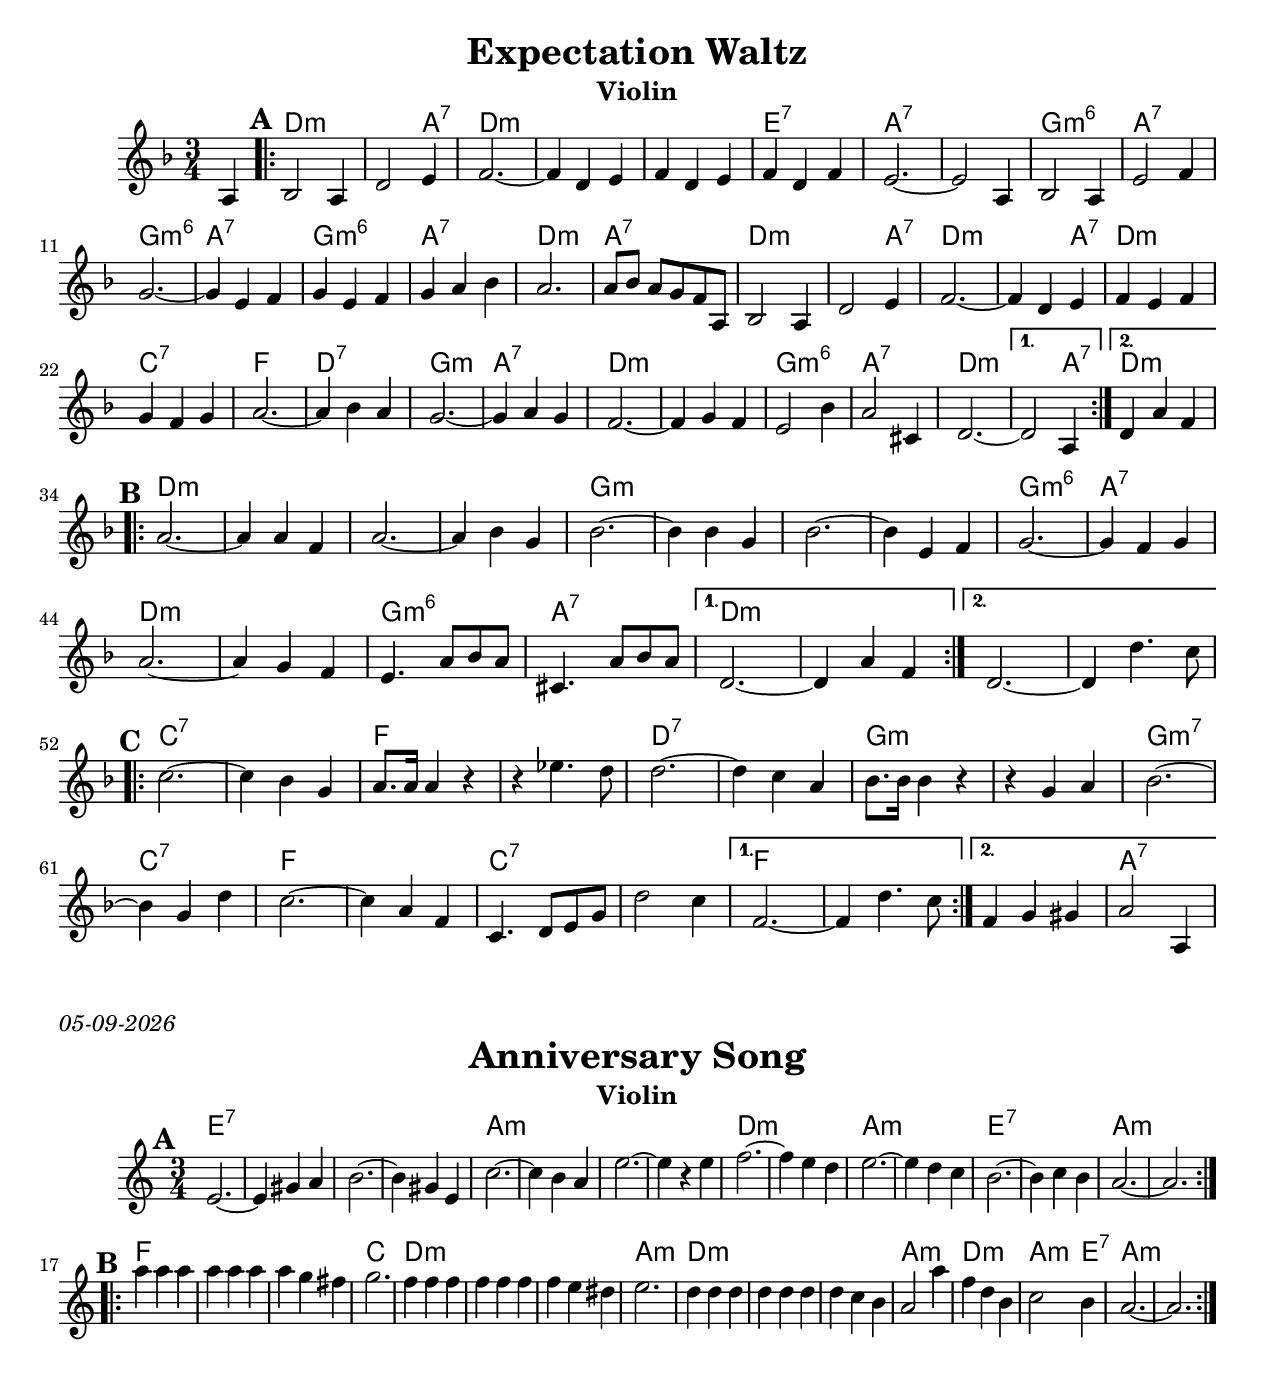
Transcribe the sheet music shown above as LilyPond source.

 \version "2.20.0"

\paper {
  print-all-headers = ##t
  #(set-paper-size "letter")
  %page-breaking = #ly:page-turn-breaking
}
\version "2.18.0"
\include "english.ly"
%\pointAndClickOff
\paper{
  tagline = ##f
  print-all-headers = ##t
  #(set-paper-size "letter")
}

date = #(strftime "%d-%m-%Y" (localtime (current-time)))

%\markup{ \italic{ " Updated " \date  }  }

%\markup{ Got something to say? }

%#################################### Melody ########################
melody = \relative c' {
  \clef treble
  \key d \minor
  \time 3/4
  \set Score.markFormatter = #format-mark-box-alphabet

  \partial 4*1 a4  %lead in notes

  \repeat volta 2{
    \mark \default
    bf2 a4
    d2 e4
    f2.~
    f4 d e

    f4 d e
    f4 d f
    e2. ~ % (f4) %check if f  is correct
    e2 a,4|

    bf2 a4
    e'2 f4
    g2. ~
    g4 e f|  %12

    g4 e f
    g4 a bf
    a2.
    a8 [bf] a g f a,

    bf2 a4
    d2 e4
    f2.~
    f4 d e

    f4 e f
    g4 f g
    a2.~
    a4 bf a

    g2.~ g4 a g
    f2.~f4 g f
    e2 bf'4
    a2 cs,4

    d2.~
  }
  \alternative { { d2 a4}{d4 a' f } }
  \break
  \repeat volta 2{
    \mark \default
    a2.~
    a4 a f
    a2.~
    a4 bf g

    bf2.~   %38
    bf4 bf g
    bf2.~
    bf4 e, f|

    g2.~
    g4 f g
    a2.~
    a4 g f

    e4. a8 bf a
    cs,4. a'8 bf a

  }
  \alternative {
    {
      d,2.~
      d4 a' f
    }
    {
      d2.~
      d4 d'4. c8
    }
  }
  \break
  \repeat volta 2{
    \mark \default
    c2.~
    c4 bf g
    a8. a16 a4 r|
    r4 ef'4. d8

    d2.~
    d4 c a
    bf8. bf16 bf4 r|
    r4 g a

    bf2.~
    bf4 g   d'
    c2.~
    c4 a f

    c4. d8 e g
    d'2 c4
  }
  \alternative {
    {
      f,2.~
      f4 d'4. c8
    }
    {
      f,4 g gs
      a2 a,4
    }
  }
}
%################################# Lyrics #####################
%\addlyrics{  }
%################################# Chords #######################
harmonies =\chordmode {
  s4
  d4*5:m

  a4:7
  d4*9:m
  e4*3:7
  a4*6:7
  g4*3:m6
  a4*3:7
  g4*3:m6
  a4*3:7
  g4*3:m6
  a4*3:7
  d4*3:m

  a4*3:7
  d4*5:m
  a4:7
  d4*5:m

  a4:7
  d4*3:m
  c4*3:7
  f4*3 % r2

  d4*3:7
  g4*3:m
  a4*3:7
  d4*6:m

  g4*3:m6
  a4*3:7
  d4*5:m

  a4:7
  d4*3:m
  %B
  d4*12:m

  g4*12:m
  g4*3:m6
  a4*3:7
  d4*6:m

  g4*3:m6
  a4*3:7
  d4*12:m

  %c
  c4*6:7

  f4*6

  d4*6:7

  g4*6:m

  g4*3:m7
  c4*3:7
  f4*6
  %f2

  c4*6:7

  f4*9

  a4*3:7


}

\score {
  <<
    \new ChordNames {
      \set chordChanges = ##f
      \harmonies
    }
    \new Staff
    \melody
  >>
  \header{
    title= "Expectation Waltz"
    subtitle=""
    composer= ""
    instrument = "Violin"
    arranger= ""
  }
  \midi{\tempo 4 = 120}
  \layout{indent = 1.0\cm}
}
%{
  % more verses:
  \markup{}
  \markup {
  \fill-line {
  \hspace #0.1 % distance from left margin
  \column {
  \line { "1."
  \column {
  ""
  }
  }
  \hspace #0.2 % vertical distance between verses
  \line { "2."
  \column {
  ""
  }
  }
  }
  \hspace #0.1  % horiz. distance between columns
  \column {
  \line { "3."
  \column {
  ""
  }
  }
  \hspace #0.2 % distance between verses
  \line { "4."
  \column {
  ""
  }
  }
  }
  \hspace #0.1 % distance to right margin
  }
  }

%}


%{
convert-ly (GNU LilyPond) 2.16.2  convert-ly: Processing `'...
Applying conversion: 2.15.7, 2.15.9, 2.15.10, 2.15.16, 2.15.17,
2.15.18, 2.15.19, 2.15.20, 2.15.25, 2.15.32, 2.15.39, 2.15.40,
2.15.42, 2.15.43, 2.16.0
%}

\version "2.18.0"
\include "english.ly"
\paper{
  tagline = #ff
  print-all-headers = ##t
  #(set-paper-size "letter")
}
date = #(strftime "%d-%m-%Y" (localtime (current-time)))

\markup{ \italic{ \date }  }

%\markup{ Got something to say? }

global = {
  \clef treble
  \key d \minor
  \time 3/4
  \set Score.markFormatter = #format-mark-box-alphabet
}

%#################################### Melody ########################
%melody =  \transpose c d \relative c' {  %transpose for clarinet
melody =  \relative c' {
  \global
  %\partial 16*3 a16 d f   %lead in notes

  \repeat volta 2{
   \mark \default
   a2.~
   a4 cs d
   e2.~
   e4 cs a
   f'2.~
   f4  e d   % we were
   a'2.~     % wed

   a4 r a
   bf2.~
   bf4 a4 g
   a2.~
   a4 g f
   e2.~
   e4 f e
   d2.~
   d2.
  }
  \break


  \repeat volta 2{
   \mark \default
   d'4 d d
   d4 d d
   d4 c b
   c2.
   bf4 bf bf
   bf bf bf
   bf a gs%?
   a2.
   %% missign a phrase
   g4 g g
   g g g
   g f e
   d2 d'4 %???????????
   bf4 g e
   f2 e4
   d2.~
   d2.
  }


}
%################################# Lyrics #####################
%\addlyrics{ \set stanza = #"1. " }
%################################# Chords #######################
harmonies = \chordmode {
  e2.*4:7
  a2.*4:m
  d2.*2:m
  a2.*2:m
  e2.*2:7
  a2.*2:m
  %B
  f2.*3
  c2.
  d2.*3:m
  a2.:m
  d2.*3:m
  a2.:m
  d2.:m
  a2:m e4:7
  a2.*2:m


}

\score {
  <<
    \new ChordNames {
      \set chordChanges = ##f
      \harmonies
    }
    \new Staff  \transpose d a \melody
  >>
  \header{
    title= "Anniversary Song"
    subtitle=""
    composer= ""
    instrument = "Violin"
    arranger= ""
  }
  \layout{indent = 1.0\cm}
  \midi {
    \tempo 4 = 180

    % \midi { }
  }
}
%{
% more verses:
\markup{}
\markup {
  \fill-line {
    \hspace #0.1 % distance from left margin
    \column {
      \line { "1."
	\column {
	  ""
	}
      }
      \hspace #0.2 % vertical distance between verses
      \line { "2."
	\column {
	 ""
	}
      }
    }
    \hspace #0.1  % horiz. distance between columns
    \column {
      \line { "3."
	\column {
	  ""
	}
      }
      \hspace #0.2 % distance between verses
      \line { "4."
	\column {
	 ""
	}
      }
    }
    \hspace #0.1 % distance to right margin
  }
}

%}

%{
Oh, how we danced on the night we were wed
We vowed our true love though a word wasn't said
The world was in bloom, there were stars in the skies
Except for the few that were there in your eyes

Dear, as I held you close in my arms
Angels were singing a hymn to your charms
Two hearts gently beating, murmuring low
"Darling, I love you so"

The night seemed to fade into blossoming dawn
The sun shone anew but the dance lingered on
Could we but recall that sweet moment sublime
We'd find that our love is unaltered by time

Dear, as I held you close in my arms
Angels were singing a hymn to your charms
Two hearts gently beating, murmuring low
"Darling, I love you so"
%}
